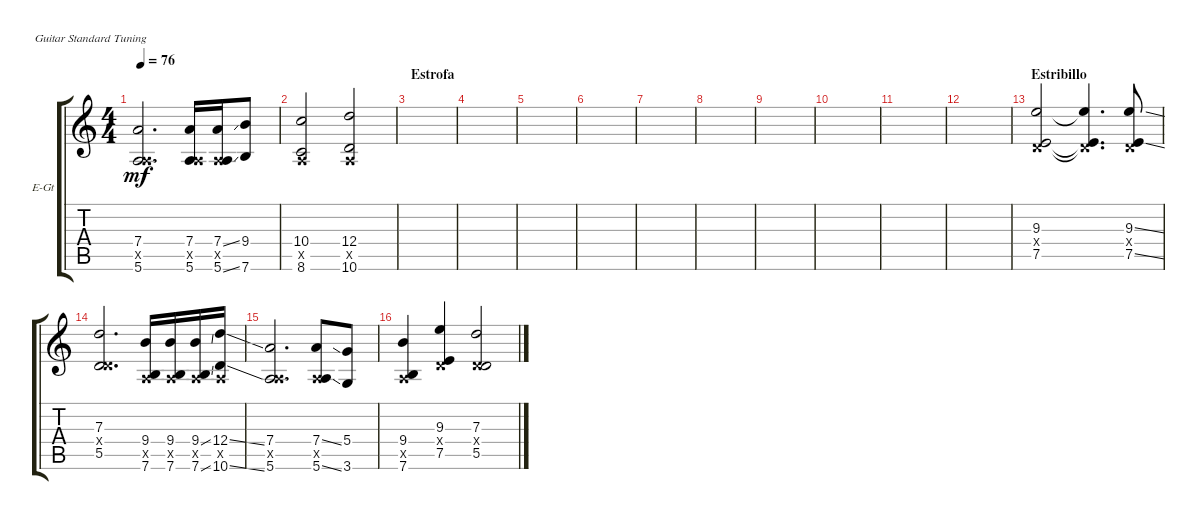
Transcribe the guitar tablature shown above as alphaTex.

\defaultSystemsLayout 4
\bracketExtendMode groupsimilarinstruments
\firstSystemTrackNameOrientation horizontal
\otherSystemsTrackNameOrientation horizontal
\track ("Synyster (Rhythm Guitar)" "E-Gt") {instrument distortionguitar}
\staff {score tabs}
\tuning (E4 B3 G3 D3 A2 E2)
\ts (4 4)
\tempo 76
\clef g2
\scale
0.333333
\ks c
(5.6 0.5{x} 7.4).2{d dy mf} (5.6 0.5{x} 7.4).16 (7.4{ss} 0.5{x} 5.6{ss}).16 (9.4 7.6).8 |
\scale
0.333333 (8.6 0.5{x} 10.4).2 (12.4 0.5{x} 10.6).2 |
\section ("" "Estrofa")
|
|
|
|
|
|
|
|
|
|
\section ("" "Estribillo")
(7.5 0.4{x} 9.3).2 (9.3{t} 0.4{x t} 7.5{t}).4{d} (9.3{ss} 0.4{x} 7.5{ss}).8 |
(5.5 0.4{x} 7.3).2{d} (7.6 0.5{x} 9.4).16 (9.4 0.5{x} 7.6).16 (7.6{ss} 0.5{x} 9.4{ss}).16 (12.4{ss} 0.5{x} 10.6{ss}).16 |
(5.6 0.5{x} 7.4).2{d} (7.4{ss} 0.5{x} 5.6{ss}).8 (3.6 5.4).8 |
(9.4 0.5{x} 7.6).4 (7.5 0.4{x} 9.3).4 (7.3 0.4{x} 5.5).2
